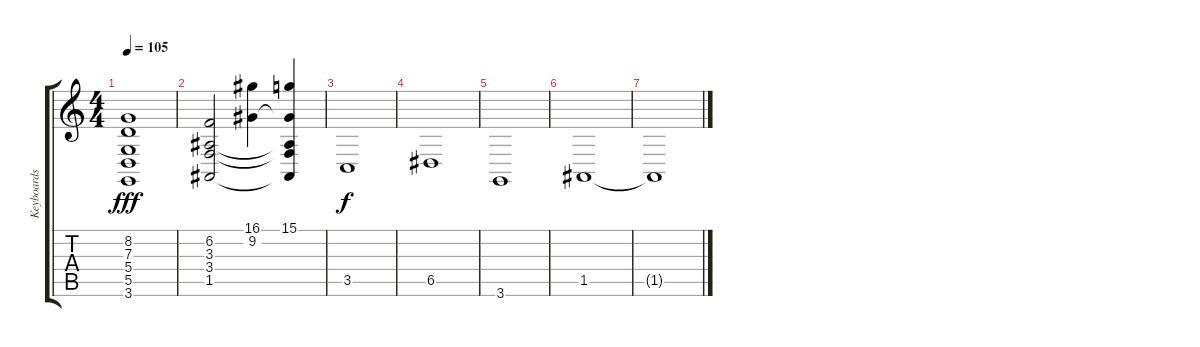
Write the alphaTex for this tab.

\track ("Keyboards 4" "Keyboards ") {instrument synthstrings1}
\staff {score tabs}
\tuning (E4 B3 G3 D3 A2 E2) {hide}
\ts (4 4)
\tempo 105
\clef g2
\ks c
(8.2 7.3 5.4 5.5 3.6).1{dy fff} |
(6.2 3.3 3.4 1.5).2 (16.1 9.2).4{volume 16 balance 14 instrument synthstrings1} (15.1 9.2{t} 3.3{t} 3.4{t} 1.5{t}).4 |
3.5.1{dy f} |
6.5.1 |
3.6.1 |
1.5.1 |
1.5{t}.1{volume 3 instrument synthstrings1}
